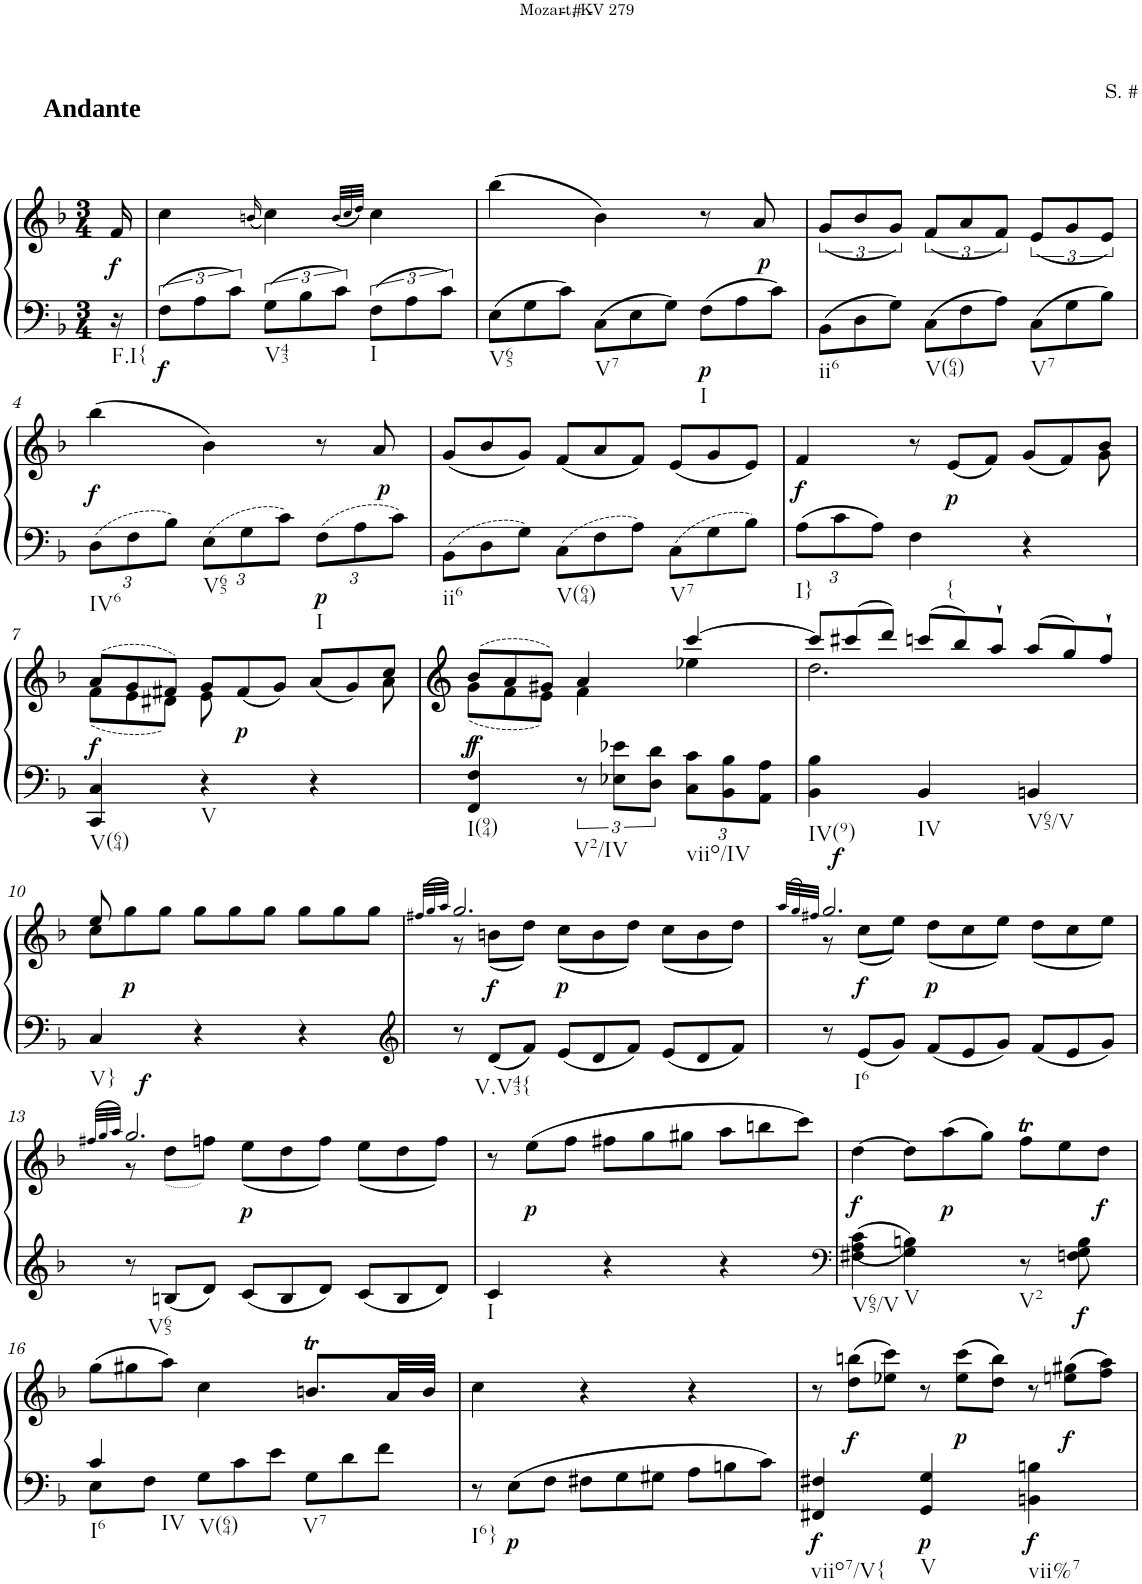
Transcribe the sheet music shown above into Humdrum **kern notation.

**kern	**kern	**dynam
*part1	*part1	*part1
*staff2	*staff1	*staff1/2
*I"Klavier linke Hand	*	*
*clefF4	*clefG2	*
*k[b-]	*k[b-]	*
*M3/4	*M3/4	*
=	=	=
!	!LO:TX:a:B:t=Andante	!
!LO:TX:b:t=F.I{	!	!
!	!	!LO:DY:b
16r	16f/	f
=1	=1	=1
!	!	!LO:DY:b=2
12F\L	4cc\	f
12A\	.	.
12c\J	.	.
.	(16qbn/	.
!LO:TX:b:t=V43	!	!
12G\L	4cc\)	.
12B-\	.	.
12c\J	.	.
.	(32qb/LLL	.
.	32qcc/	.
.	32qdd/JJJ)	.
!LO:TX:b:t=I	!	!
12F\L	4cc\	.
12A\	.	.
12c\J	.	.
=2	=2	=2
*Xbrackettup	*	*
!LO:TX:b:t=V65	!	!
12E\L	(4bb-\	.
12G\	.	.
12c\J	.	.
!LO:TX:b:t=V7	!	!
12C\L	4b-\)	.
12E\	.	.
12G\J	.	.
!LO:TX:b:t=I	!	!
!	!	!LO:DY:b=2
12F\L	8r	p
12A\	.	.
!	!	!LO:DY:b
.	8a/	p
12c\J	.	.
=3	=3	=3
!LO:TX:b:t=ii6	!	!
12BB-\L	(12g/L	.
12D\	12b-/	.
12G\J	12g/J)	.
!LO:TX:b:t=V(64)	!	!
12C\L	(12f/L	.
12F\	12a/	.
12A\J	12f/J)	.
!LO:TX:b:t=V7	!	!
12C\L	(12e/L	.
12G\	12g/	.
12B-\J	12e/J)	.
!!LO:LB:g=z
=4	=4	=4
!LO:TX:b:t=IV6	!	!
!	!	!LO:DY:b
12D\L	(4bb-\	f
12F\	.	.
12B-\J	.	.
!LO:TX:b:t=V65	!	!
12E\L	4b-\)	.
12G\	.	.
12c\J	.	.
!LO:TX:b:t=I	!	!
!	!	!LO:DY:b=2
12F\L	8r	p
12A\	.	.
!	!	!LO:DY:b
.	8a/	p
12c\J	.	.
=5	=5	=5
*	*Xbrackettup	*
!LO:TX:b:t=ii6	!	!
12BB-\L	(12g/L	.
12D\	12b-/	.
12G\J	12g/J)	.
!LO:TX:b:t=V(64)	!	!
12C\L	(12f/L	.
12F\	12a/	.
12A\J	12f/J)	.
!LO:TX:b:t=V7	!	!
12C\L	(12e/L	.
12G\	12g/	.
12B-\J	12e/J)	.
=6	=6	=6
*	*^	*
!LO:TX:b:t=I}	!	!	!
!	!	!	!LO:DY:b
12A\L	4f/	2ryy	f
12c\	.	.	.
12A\J	.	.	.
*	*brackettup	*	*
!LO:TX:b:t={	!	!	!
4F\	12r	.	.
!	!	!	!LO:DY:b
.	(<12e/L	.	p
.	12f/J)	.	.
*	*Xbrackettup	*brackettup	*
4r	(<12g/L	12ryy	.
.	12f/)	12ryy	.
.	12b-/J	12g\	.
!!LO:LB:g=z	!!
=7	=7	=7	=7
*	*Xbrackettup	*	*
!LO:TX:b:t=V(64)	!	!	!
!	!	!	!LO:DY:a=2
4CC/ 4C/	(12a/L	(12f\L	f
.	12g/	12e\	.
.	12f#X/J)	12d#X\J)	.
!LO:TX:b:t=V	!	!	!
4r	12g/L	8e\	.
!	!	!	!LO:DY:b
.	(<12f#/	.	p
.	.	8ryy	.
.	12g/J)	.	.
*	*	*brackettup	*
4r	(<12a/L	12ryy	.
.	12g/)	12ryy	.
.	12cc/J	12a\	.
=8	=8	=8	=8
*	*Xbrackettup	*	*
!LO:TX:b:t=I(94)	!	!	!
!	!	!	!LO:DY:a=2
!	!	!	!LO:DY:n=1:a=2
4FF/ 4F/	(12b-/L	(12g\L	f f
.	12a/	12f\	.
.	12g#X/J)	12e\J)	.
*brackettup	*	*	*
!LO:TX:b:t=V2/IV	!	!	!
12r	4a/	4f\	.
12E-X\ 12e-X\L	.	.	.
12D\ 12d\J	.	.	.
*Xbrackettup	*	*	*
!LO:TX:b:t=viio/IV	!	!	!
12C\ 12c\L	[4ccc/	4ee-X\	.
12BB-\ 12B-\	.	.	.
12AA\ 12A\J	.	.	.
=9	=9	=9	=9
!LO:TX:b:t=IV(9)	!	!	!
4BB-\ 4B-\	12ccc/L]	2.dd\	.
.	(12ccc#X/	.	.
.	12ddd/J)	.	.
!LO:TX:b:t=IV	!	!	!
4BB-/	(12cccn/L	.	.
.	12bb-/)	.	.
.	12aa`/J	.	.
!LO:TX:b:t=V65/V	!	!	!
4BBn/	(12aa/L	.	.
.	12gg/)	.	.
.	12ff`/J	.	.
!!LO:LB:g=z	!!
=10	=10	=10	=10
*	*brackettup	*Xbrackettup	*
!LO:TX:b:t=V}	!	!	!
4C/	12ee/	12cc\L	.
!	!	!	!LO:DY:b
.	12ryy	12gg\	p
.	12ryy	12gg\J	.
4r	4ryy	12gg\L	.
.	.	12gg\	.
.	.	12gg\J	.
4r	4ryy	12gg\L	.
.	.	12gg\	.
.	.	12gg\J	.
=11	=11	=11	=11
*clefG2	*	*	*
.	(>32qff#X/LLL	.	.
.	32qgg/	.	.
.	32qaa/JJJ)	.	.
*brackettup	*	*brackettup	*
!LO:TX:b:t=V.V43{	!	!	!
12r	2.gg/	12r	.
!	!	!	!LO:DY:a=2
12d/L	.	(12bn\L	f
12f/J	.	12dd\J)	.
*Xbrackettup	*	*Xbrackettup	*
!	!	!	!LO:DY:b
12e/L	.	(12cc\L	p
12d/	.	12b\	.
12f/J	.	12dd\J)	.
12e/L	.	(12cc\L	.
12d/	.	12b\	.
12f/J	.	12dd\J)	.
=12	=12	=12	=12
.	(>32qaa/LLL	.	.
.	32qgg/)	.	.
.	32qff#X/JJJ	.	.
*brackettup	*	*brackettup	*
!LO:TX:b:t=I6	!	!	!
!	!	!	!LO:DY:a
12r	2.gg/	12r	f
!	!	!	!LO:DY:b
12e/L	.	(12cc\L	f
12g/J	.	12ee\J)	.
*Xbrackettup	*	*Xbrackettup	*
!	!	!	!LO:DY:b
12f/L	.	(12dd\L	p
12e/	.	12cc\	.
12g/J	.	12ee\J)	.
12f/L	.	(12dd\L	.
12e/	.	12cc\	.
12g/J	.	12ee\J)	.
!!LO:LB:g=z	!!
=13	=13	=13	=13
.	(>32qff#X/LLL	.	.
.	32qgg/	.	.
.	32qaa/JJJ)	.	.
*brackettup	*	*brackettup	*
!LO:TX:b:t=V65	!	!	!
!	!	!	!LO:DY:a
12r	2.gg/	12r	f
12Bn/L	.	(12dd\L	.
12d/J	.	12ffn\J)	.
*Xbrackettup	*	*Xbrackettup	*
!	!	!	!LO:DY:b
12c/L	.	(12ee\L	p
12B/	.	12dd\	.
12d/J	.	12ff\J)	.
12c/L	.	(12ee\L	.
12B/	.	12dd\	.
12d/J	.	12ff\J)	.
*	*v	*v	*
=14	=14	=14
*	*brackettup	*
*	*^	*
!LO:TX:b:t=I	!	!	!
*	*v	*v	*
4c/	12r	.
!	!	!LO:DY:b
.	(12ee\L	p
.	12ff\J	.
*	*Xbrackettup	*
4r	12ff#X\L	.
.	12gg\	.
.	12gg#X\J	.
4r	12aa\L	.
.	12bbn\	.
.	12ccc\J)	.
=15	=15	=15
*clefF4	*	*
!LO:TX:b:t=V65/V	!	!
!	!	!LO:DY:b
4F#X\ 4A\ 4c\	[4dd\	f
!LO:TX:b:t=V	!	!
4G\ 4Bn\	12dd\L]	.
!	!	!LO:DY:b
.	(12aa\	p
.	12gg\J)	.
!LO:TX:b:t=V2	!	!
8r	12ffT\L	.
.	12ee\	.
!	!	!LO:DY:b=2
8Fn\ 8G\ 8B\	.	f
!	!	!LO:DY:b
.	12dd\J	f
!!LO:LB:g=z
=16	=16	=16
*^	*	*
!LO:TX:b:t=I6	!	!	!
!LO:TX:b:t=IV	!	!	!
4c/	8E\L	(12gg\L	.
.	.	12gg#X\	.
.	8F\J	.	.
.	.	12aa\J)	.
!LO:TX:b:t=V(64)	!	!	!
4ryy	12G\L	4cc\	.
.	12c\	.	.
.	12e\J	.	.
!LO:TX:b:t=V7	!	!	!
4ryy	12G\L	8.bnt/L	.
.	12d\	.	.
.	12f\J	.	.
.	.	32a/LL	.
.	.	32b/JJJ	.
*v	*v	*	*
=17	=17	=17
*brackettup	*	*
!LO:TX:b:t=I6}	!	!
12r	4cc\	.
!	!	!LO:DY:b=2
12E\L	.	p
12F\J	.	.
*Xbrackettup	*	*
12F#X\L	4r	.
12G\	.	.
12G#X\J	.	.
12A\L	4r	.
12Bn\	.	.
12c\J	.	.
=18	=18	=18
*^	*	*
*	*	*brackettup	*
!LO:TX:b:t=viio7/V{	!	!	!
!LO:TX:b:t=V	!	!	!
!LO:TX:b:t=vii%7	!	!	!
!	!	!	!LO:DY:b=2
2.ryy	4FF#X/ 4F#X/	12r	f
!	!	!	!LO:DY:b
.	.	(12dd\ 12bbn\L	f
.	.	12ee-X\ 12ccc\J)	.
!	!	!	!LO:DY:b=2
.	4GG/ 4G/	12r	p
!	!	!	!LO:DY:b
.	.	(12ee-\ 12ccc\L	p
.	.	12dd\ 12bb\J)	.
!	!	!	!LO:DY:b=2
.	4BBn\ 4Bn\	12r	f
!	!	!	!LO:DY:b
.	.	(12een\ 12gg#X\L	f
.	.	12ff\ 12aa\J)	.
*v	*v	*	*
=	=	=
*-	*-	*-
